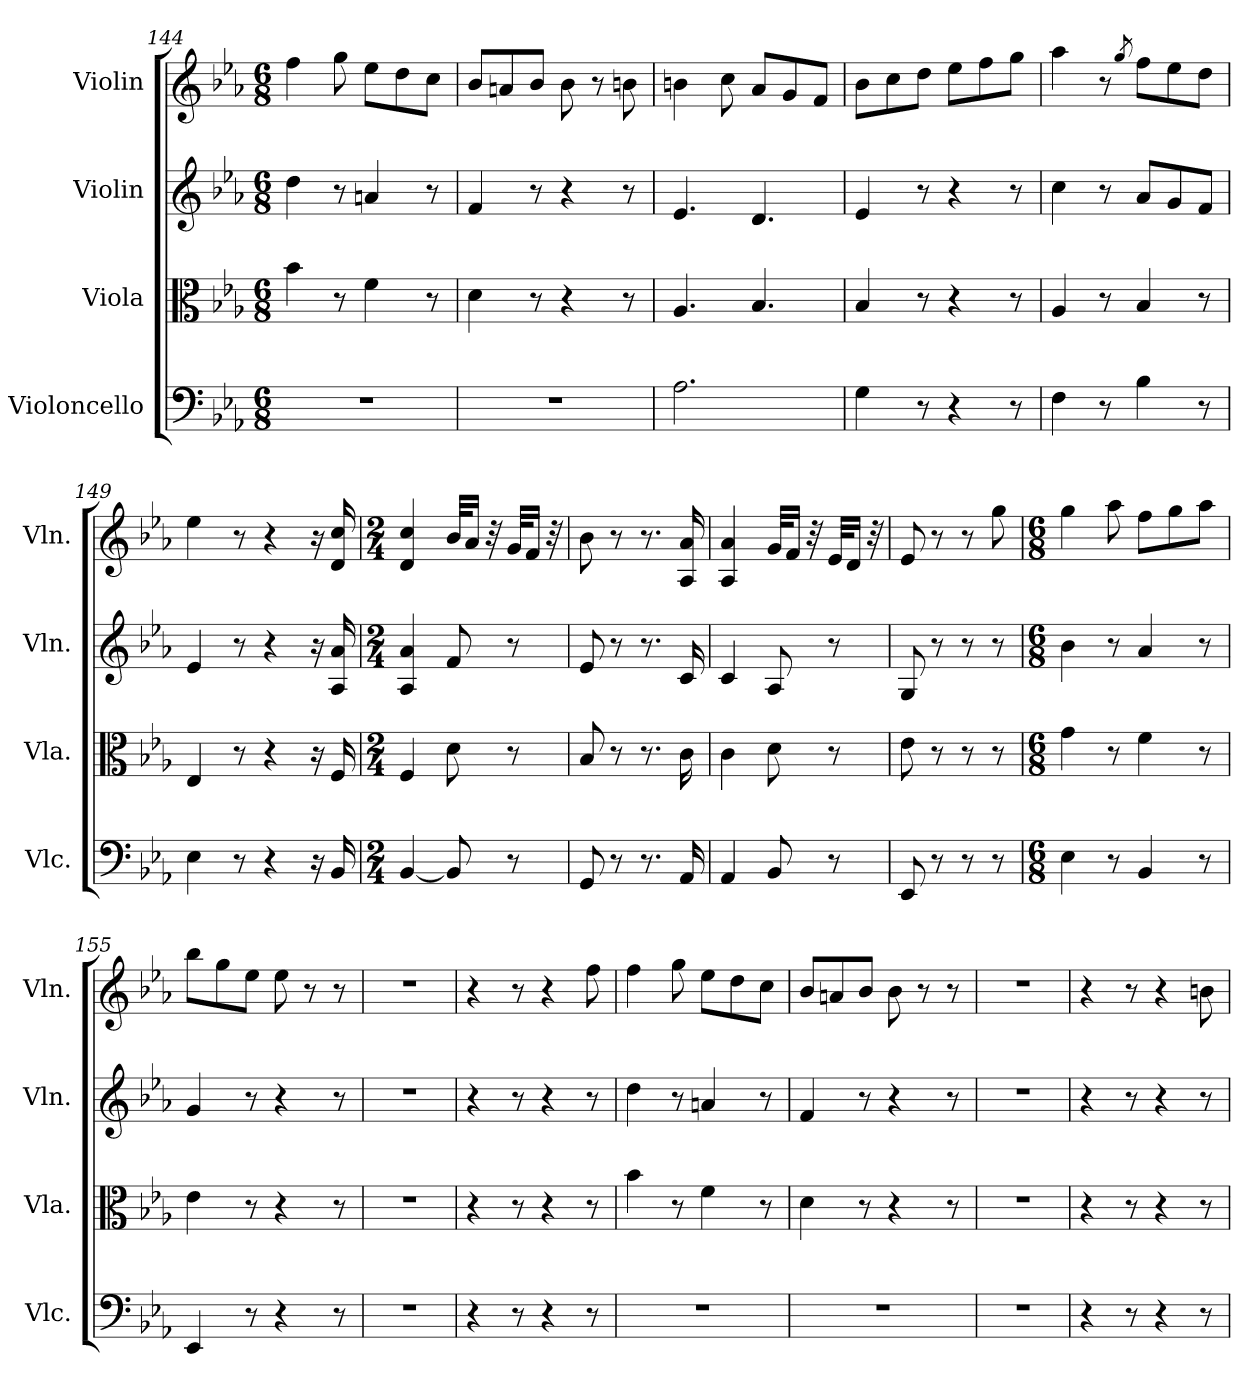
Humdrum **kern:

**kern	**kern	**kern	**kern
*part4	*part3	*part2	*part1
*staff4	*staff3	*staff2	*staff1
*I"Violoncello	*I"Viola	*I"Violin	*I"Violin
*I'Vlc.	*I'Vla.	*I'Vln.	*I'Vln.
*clefF4	*clefC3	*clefG2	*clefG2
*k[b-e-a-]	*k[b-e-a-]	*k[b-e-a-]	*k[b-e-a-]
*E-:	*E-:	*E-:	*E-:
*M6/8	*M6/8	*M6/8	*M6/8
=144	=144	=144	=144
2.r	4b-\	4dd\	4ff\
.	8r	8r	8gg\
.	4f\	4an/	8ee-\L
.	.	.	8dd\
.	8r	8r	8cc\J
=145	=145	=145	=145
2.r	4d\	4f/	8b-/L
.	.	.	8an/
.	8r	8r	8b-/J
.	4r	4r	8b-\
.	.	.	8r
.	8r	8r	8bn\
=146	=146	=146	=146
2.A-\	4.A-/	4.e-/	4bn\
.	.	.	8cc\
.	4.B-/	4.d/	8a-/L
.	.	.	8g/
.	.	.	8f/J
=147	=147	=147	=147
4G\	4B-/	4e-/	8b-\L
.	.	.	8cc\
8r	8r	8r	8dd\J
4r	4r	4r	8ee-\L
.	.	.	8ff\
8r	8r	8r	8gg\J
=148	=148	=148	=148
4F\	4A-/	4cc\	4aa-\
8r	8r	8r	8r
.	.	.	8qgg/
4B-\	4B-/	8a-/L	8ff\L
.	.	8g/	8ee-\
8r	8r	8f/J	8dd\J
=149	=149	=149	=149
4E-\	4E-/	4e-/	4ee-\
8r	8r	8r	8r
4r	4r	4r	4r
16r	16r	16r	16r
16BB-/	16F/	16A-/ 16a-/	16d/ 16cc/
=150	=150	=150	=150
*M2/4	*M2/4	*M2/4	*M2/4
[4BB-/	4F/	4A-/ 4a-/	4d/ 4cc/
8BB-/]	8d\	8f/	32b-/KLL
.	.	.	16a-/JJ
.	.	.	32r
8r	8r	8r	32g/KLL
.	.	.	16f/JJ
.	.	.	32r
=151	=151	=151	=151
8GG/	8B-/	8e-/	8b-\
8r	8r	8r	8r
8.r	8.r	8.r	8.r
16AA-/	16c\	16c/	16A-/ 16a-/
=152	=152	=152	=152
4AA-/	4c\	4c/	4A-/ 4a-/
8BB-/	8d\	8A-/	32g/KLL
.	.	.	16f/JJ
.	.	.	32r
8r	8r	8r	32e-/KLL
.	.	.	16d/JJ
.	.	.	32r
=153	=153	=153	=153
8EE-/	8e-\	8G/	8e-/
8r	8r	8r	8r
8r	8r	8r	8r
8r	8r	8r	8gg\
=154	=154	=154	=154
*M6/8	*M6/8	*M6/8	*M6/8
4E-\	4g\	4b-\	4gg\
8r	8r	8r	8aa-\
4BB-/	4f\	4a-/	8ff\L
.	.	.	8gg\
8r	8r	8r	8aa-\J
=155	=155	=155	=155
4EE-/	4e-\	4g/	8bb-\L
.	.	.	8gg\
8r	8r	8r	8ee-\J
4r	4r	4r	8ee-\
.	.	.	8r
8r	8r	8r	8r
=156	=156	=156	=156
2.r	2.r	2.r	2.r
=157	=157	=157	=157
4r	4r	4r	4r
8r	8r	8r	8r
4r	4r	4r	4r
8r	8r	8r	8ff\
=158	=158	=158	=158
2.r	4b-\	4dd\	4ff\
.	8r	8r	8gg\
.	4f\	4an/	8ee-\L
.	.	.	8dd\
.	8r	8r	8cc\J
=159	=159	=159	=159
2.r	4d\	4f/	8b-/L
.	.	.	8an/
.	8r	8r	8b-/J
.	4r	4r	8b-\
.	.	.	8r
.	8r	8r	8r
=160	=160	=160	=160
2.r	2.r	2.r	2.r
=161	=161	=161	=161
4r	4r	4r	4r
8r	8r	8r	8r
4r	4r	4r	4r
8r	8r	8r	8bn\
=	=	=	=
*-	*-	*-	*-
